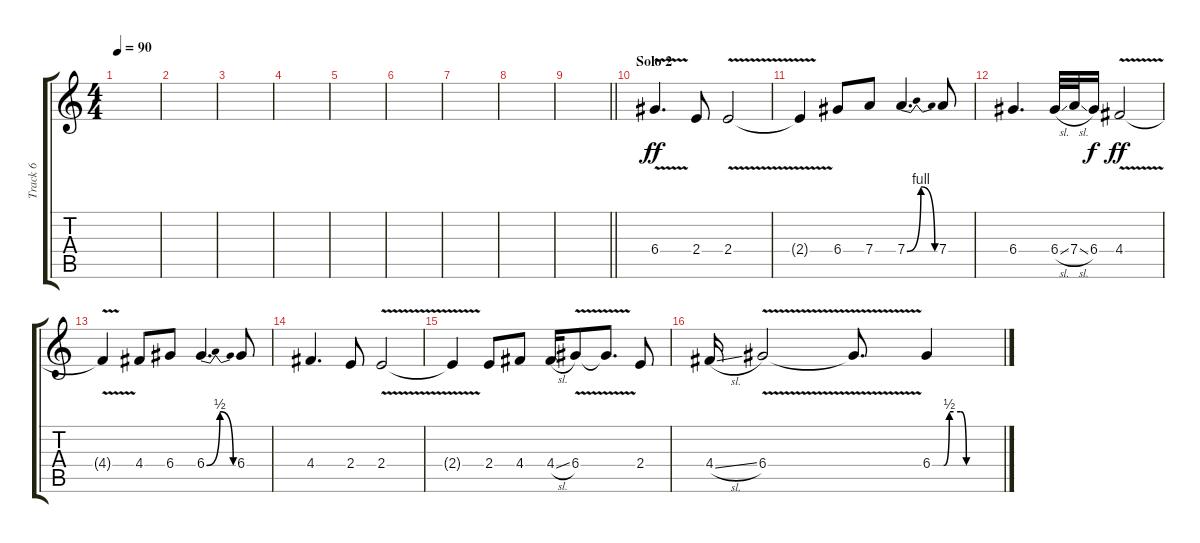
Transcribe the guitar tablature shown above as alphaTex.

\track ("Track 6" "Track 6") {instrument distortionguitar}
\staff {score tabs}
\tuning (E4 B3 G3 D3 A2 E2) {hide}
\ts (4 4)
\tempo 90
\clef g2
\ks c
|
|
|
|
|
|
|
|
\barLineRight lightlight
|
\section ("" "Solo 2")
6.4{v}.4{d dy ff} 2.4.8 2.4{v}.2 |
2.4{t}.4 6.4.8 7.4.8 7.4{be (bendrelease 0 0 15 4 45 4 60 0)}.4{d} 7.4.8 |
6.4.4{d} 6.4{sl}.32 7.4{sl}.32 6.4.16{dy f} 4.4{v}.2{dy ff} |
4.4{t}.4 4.4.8 6.4.8 6.4{be (bendrelease 0 0 15 2 45 2 60 0)}.4{d} 6.4.8 |
4.4.4{d} 2.4.8 2.4{v}.2 |
2.4{t}.4 2.4.8 4.4.8 4.4{sl}.16 6.4{v}.8 6.4{t}.8{d} 2.4.8 |
4.4{sl}.16 6.4{v}.2 6.4{t}.8{d} 6.4{be (custom 0 0 10 0 15 2 25 2 30 0 40 0 60 0)}.4
